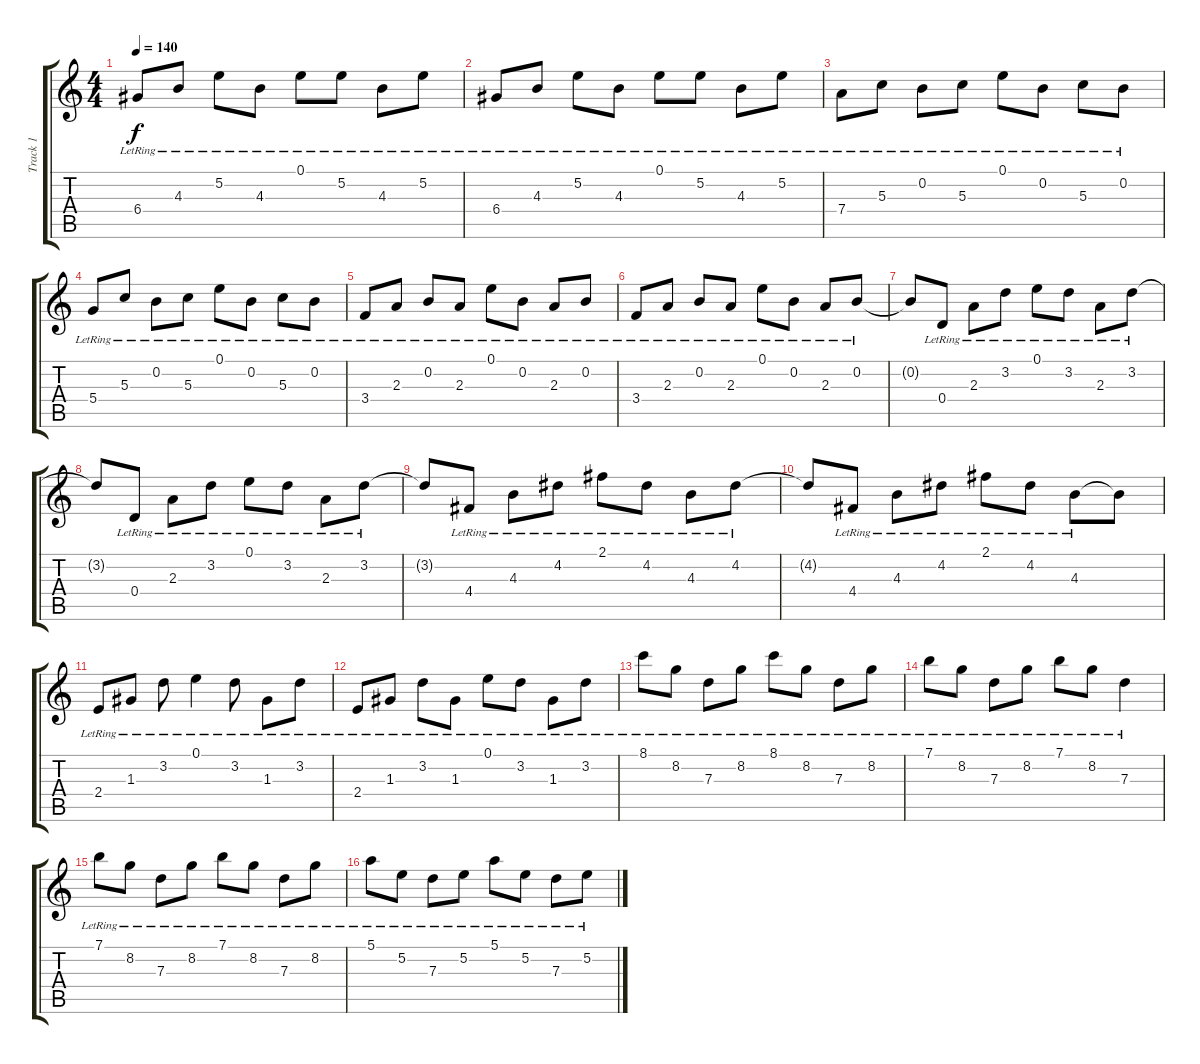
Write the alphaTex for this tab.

\track ("Track 1" "Track 1") {instrument acousticguitarnylon}
\staff {score tabs}
\tuning (E4 B3 G3 D3 A2 E2) {hide}
\ts (4 4)
\tempo 140
\clef g2
\ks c
6.4{lr}.8{dy f} 4.3{lr}.8 5.2{lr}.8 4.3{lr}.8 0.1{lr}.8 5.2{lr}.8 4.3{lr}.8 5.2{lr}.8 |
6.4{lr}.8 4.3{lr}.8 5.2{lr}.8 4.3{lr}.8 0.1{lr}.8 5.2{lr}.8 4.3{lr}.8 5.2{lr}.8 |
7.4{lr}.8 5.3{lr}.8 0.2{lr}.8 5.3{lr}.8 0.1{lr}.8 0.2{lr}.8 5.3{lr}.8 0.2{lr}.8 |
5.4{lr}.8 5.3{lr}.8 0.2{lr}.8 5.3{lr}.8 0.1{lr}.8 0.2{lr}.8 5.3{lr}.8 0.2{lr}.8 |
3.4{lr}.8 2.3{lr}.8 0.2{lr}.8 2.3{lr}.8 0.1{lr}.8 0.2{lr}.8 2.3{lr}.8 0.2{lr}.8 |
3.4{lr}.8 2.3{lr}.8 0.2{lr}.8 2.3{lr}.8 0.1{lr}.8 0.2{lr}.8 2.3{lr}.8 0.2{lr}.8 |
0.2{t}.8 0.4{lr}.8 2.3{lr}.8 3.2{lr}.8 0.1{lr}.8 3.2{lr}.8 2.3{lr}.8 3.2{lr}.8 |
3.2{t}.8 0.4{lr}.8 2.3{lr}.8 3.2{lr}.8 0.1{lr}.8 3.2{lr}.8 2.3{lr}.8 3.2{lr}.8 |
3.2{t}.8 4.4{lr}.8 4.3{lr}.8 4.2{lr}.8 2.1{lr}.8 4.2{lr}.8 4.3{lr}.8 4.2{lr}.8 |
4.2{t}.8 4.4{lr}.8 4.3{lr}.8 4.2{lr}.8 2.1{lr}.8 4.2{lr}.8 4.3{lr}.8 4.3{t}.8 |
2.4{lr}.8 1.3{lr}.8 3.2{lr}.8 0.1{lr}.4 3.2{lr}.8 1.3{lr}.8 3.2{lr}.8 |
2.4{lr}.8 1.3{lr}.8 3.2{lr}.8 1.3{lr}.8 0.1{lr}.8 3.2{lr}.8 1.3{lr}.8 3.2{lr}.8 |
8.1{lr}.8 8.2{lr}.8 7.3{lr}.8 8.2{lr}.8 8.1{lr}.8 8.2{lr}.8 7.3{lr}.8 8.2{lr}.8 |
7.1{lr}.8 8.2{lr}.8 7.3{lr}.8 8.2{lr}.8 7.1{lr}.8 8.2{lr}.8 7.3{lr}.4 |
7.1{lr}.8 8.2{lr}.8 7.3{lr}.8 8.2{lr}.8 7.1{lr}.8 8.2{lr}.8 7.3{lr}.8 8.2{lr}.8 |
5.1{lr}.8 5.2{lr}.8 7.3{lr}.8 5.2{lr}.8 5.1{lr}.8 5.2{lr}.8 7.3{lr}.8 5.2{lr}.8
